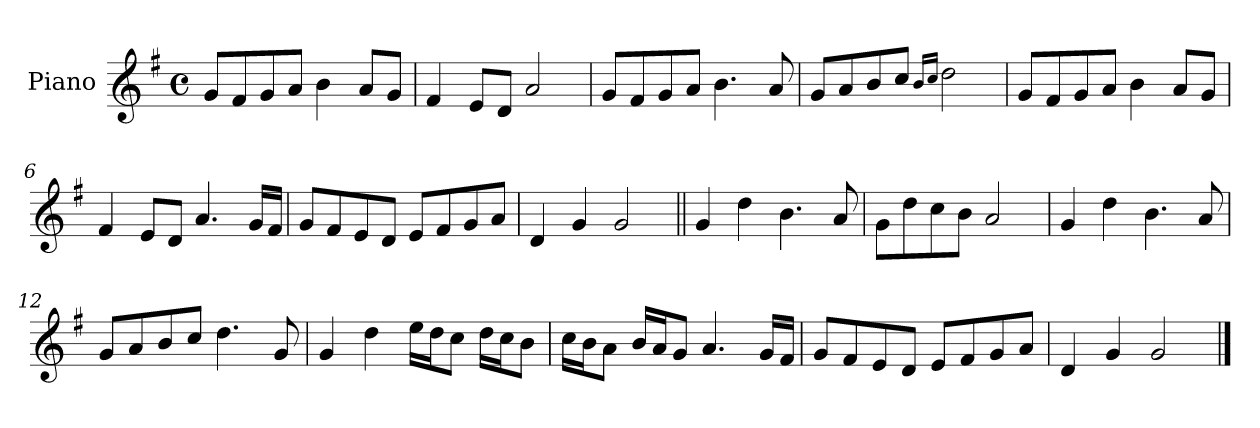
**kern
*part1
*staff1
*I"Piano
*I'Pno.
*clefG2
*k[f#]
*M4/4
*met(c)
=1
8g/L
8f#/
8g/
8a/J
4b\
8a/L
8g/J
=2
4f#/
8e/L
8d/J
2a/
=3
8g/L
8f#/
8g/
8a/J
4.b\
8a/
=4
8g/L
8a/
8b/
8cc/J
16qb/LL
16qcc/JJ
2dd\
=5
8g/L
8f#/
8g/
8a/J
4b\
8a/L
8g/J
=6
4f#/
8e/L
8d/J
4.a/
16g/LL
16f#/JJ
!!LO:LB:g=z
=7
8g/L
8f#/
8e/
8d/J
8e/L
8f#/
8g/
8a/J
=8
4d/
4g/
2g/
=9||
4g/
4dd\
4.b\
8a/
=10
8g\L
8dd\
8cc\
8b\J
2a/
=11
4g/
4dd\
4.b\
8a/
=12
8g/L
8a/
8b/
8cc/J
4.dd\
8g/
!!LO:LB:g=z
=13
4g/
4dd\
16ee\LL
16dd\J
8cc\J
16dd\LL
16cc\J
8b\J
=14
16cc\LL
16b\J
8a\J
16b/LL
16a/J
8g/J
4.a/
16g/LL
16f#/JJ
=15
8g/L
8f#/
8e/
8d/J
8e/L
8f#/
8g/
8a/J
=16
4d/
4g/
2g/
==
*-
